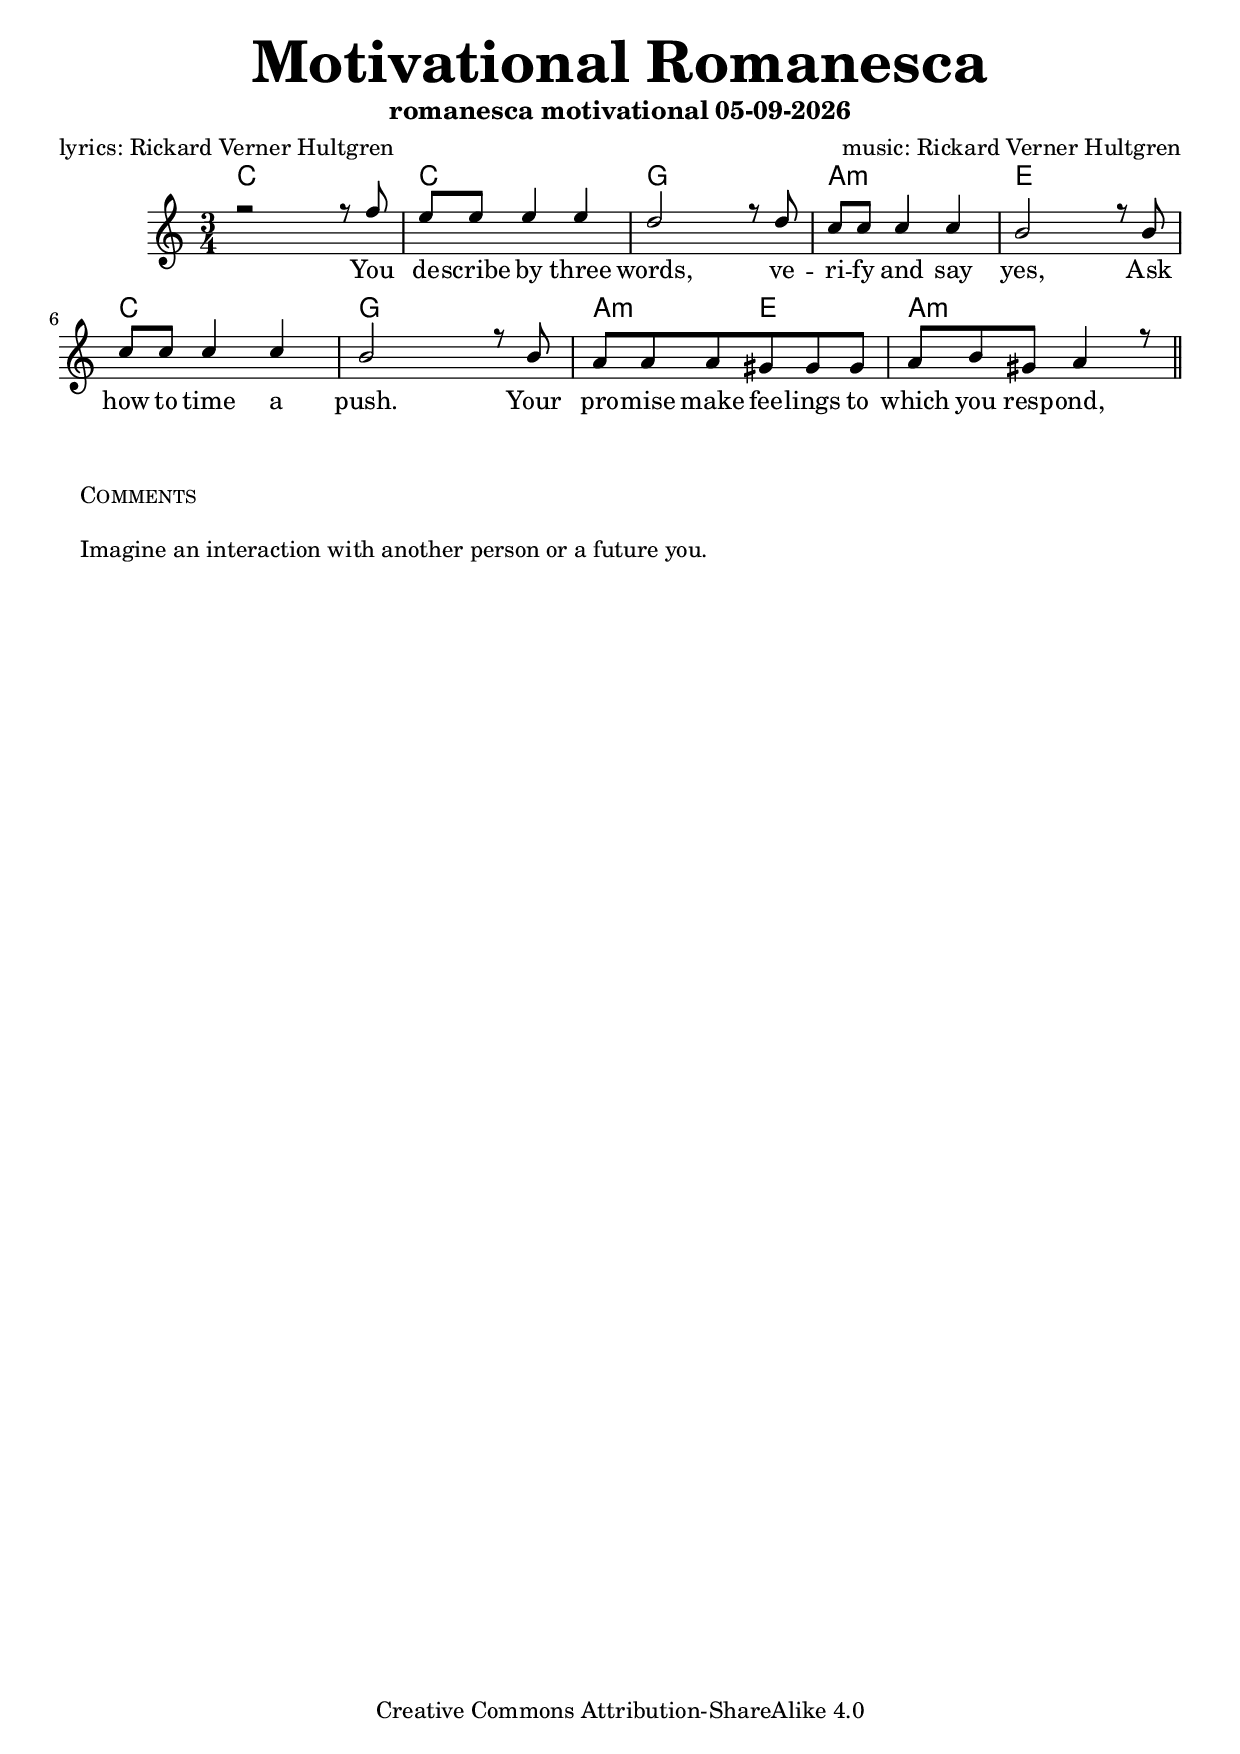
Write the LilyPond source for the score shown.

%%
%%Copyright 2018 Rickard Verner Hultgren
%%Redistribution and use in source and binary forms, with or without modification, are permitted provided that the following conditions are met:
%%1. Redistributions of source code must retain the above copyright notice, this list of conditions and the following disclaimer.
%%2. Redistributions in binary form must reproduce the above copyright notice, this list of conditions and the following disclaimer in the documentation and/or other materials provided with the distribution.
%%THIS SOFTWARE IS PROVIDED BY THE COPYRIGHT HOLDERS AND CONTRIBUTORS "AS IS" AND ANY EXPRESS OR IMPLIED WARRANTIES, INCLUDING, BUT NOT LIMITED TO, THE IMPLIED WARRANTIES OF MERCHANTABILITY AND FITNESS FOR A PARTICULAR PURPOSE ARE DISCLAIMED. IN NO EVENT SHALL THE COPYRIGHT HOLDER OR CONTRIBUTORS BE LIABLE FOR ANY DIRECT, INDIRECT, INCIDENTAL, SPECIAL, EXEMPLARY, OR CONSEQUENTIAL DAMAGES (INCLUDING, BUT NOT LIMITED TO, PROCUREMENT OF SUBSTITUTE GOODS OR SERVICES; LOSS OF USE, DATA, OR PROFITS; OR BUSINESS INTERRUPTION) HOWEVER CAUSED AND ON ANY THEORY OF LIABILITY, WHETHER IN CONTRACT, STRICT LIABILITY, OR TORT (INCLUDING NEGLIGENCE OR OTHERWISE) ARISING IN ANY WAY OUT OF THE USE OF THIS SOFTWARE, EVEN IF ADVISED OF THE POSSIBILITY OF SUCH DAMAGE.


\version "2.18.2"
 
%%\include "svenska.ly"
%%\include "english.ly"

swing = \mark \markup { 
  \line \general-align #Y #DOWN { 
  \score { \new Staff \with {
    fontSize = #-2
    \override StaffSymbol #'line-count = #0 
    \override VerticalAxisGroup #'Y-extent = #'(0 . 0)
  }
  \relative { 
    \stemUp 
    \override Score.SpacingSpanner 
      #'common-shortest-duration = #(ly:make-moment 3 16)
    \override Beam #'positions = #'(2.5 . 2.5)
  }}
  
  }
}

date = #(strftime "%d-%m-%Y" (localtime (current-time)))

italic = {
  \override Lyrics.LyricText.font-shape = #'italic
  
}

bold = {

  \override Lyrics.LyricText.font-series = #'bold
}

normal = {
  \revert Lyrics.LyricText.font-shape
  \revert Lyrics.LyricText.font-series
}


\header {
  title = \markup {  \fontsize #4"Motivational Romanesca"}
  subtitle = \markup {  "romanesca motivational" \date }
  poet = "lyrics: Rickard Verner Hultgren"
  composer = "music: Rickard Verner Hultgren"
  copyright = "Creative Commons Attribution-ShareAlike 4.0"
}

keyTime = { \key c \major \time 3/4 }
ManualOneVoiceOneMusic = \relative c' {

      
  		%r2 r4 r8 d'8
  		r2 r8 f'8
  		e8 e8 e4 e 
                d2 r8 d8
                c8 c8 c4 c
                b2 r8 b8
                %b2 r8 b8
		c8 c8 c4 c
		%b2.
		b2 r8 b8
		a8 a a gis gis gis
                a b gis a4 r8 ||

        	
		
}


ManualTwoTwoMusic = \relative c {
 <b d f g>1 <c d f a >1  <c e g>1 <b d f g>1 <c e g>1 <c e g>1 <c e g>1 <c e g>1 <c d f a>1 <c d f a>1 <c e g>1 <c e g>1 \bar ":|"
}



\layout {
  \context {
    \Score
    proportionalNotationDuration = #(ly:make-moment 1 4)
    
  }
}

\score {
  <<  % PianoStaff and Pedal Staff must be simultaneous
    \new PianoStaff <<
      \chords { c2. c2. g2. a2.:m e2. c2. g2. a4.:m e4. a2.:m}
      \new Staff = "ManualOne" <<
\textLengthOn
s1*6^\markup {  }
\keyTime  % set key and time signature
        \clef "treble"
        \new Voice {
          \swing
          \voiceOne
         
          \ManualOneVoiceOneMusic
          \bar "||"
        }
        \addlyrics {
        You de -- scribe by three words, ve -- ri -- fy and say yes, Ask how to time a push. Your pro -- mise make fee -- lings to which you resp -- ond,
        What I praise and blame, de -- ter -- mines the fair roles. See dares, mu -- tua -- lize, and re -- ass -- ay what to do first.
        [Name]'s role is to ---. The fair goal is to ---. Cre -- ate a win win game. Re -- ass -- ay what to do first.
        } 
      >>  % end ManualOne Staff context
      %%\new Staff = "ManualTwo" \with {

      
      %%} <<
      %%  \keyTime
      %%  \clef "bass"
      %%  \new Voice {
      %%    \ManualTwoTwoMusic
      %%   \bar "||"
      %%  }
       
      %%>>   % end ManualTwo Staff context
      
    >>
>>    
\layout {}
\midi {\tempo 4 = 30}
}
    
    




#(define-markup-list-command (paragraph layout props args) (markup-list?)
  (interpret-markup-list layout props
   (make-justified-lines-markup-list (cons (make-hspace-markup 2) args))))

\markuplist {
    \vspace #2
    \paragraph { \smallCaps{Comments}}
    \vspace #.75
    \paragraph {Imagine an interaction with another person or a future you.}
  }
